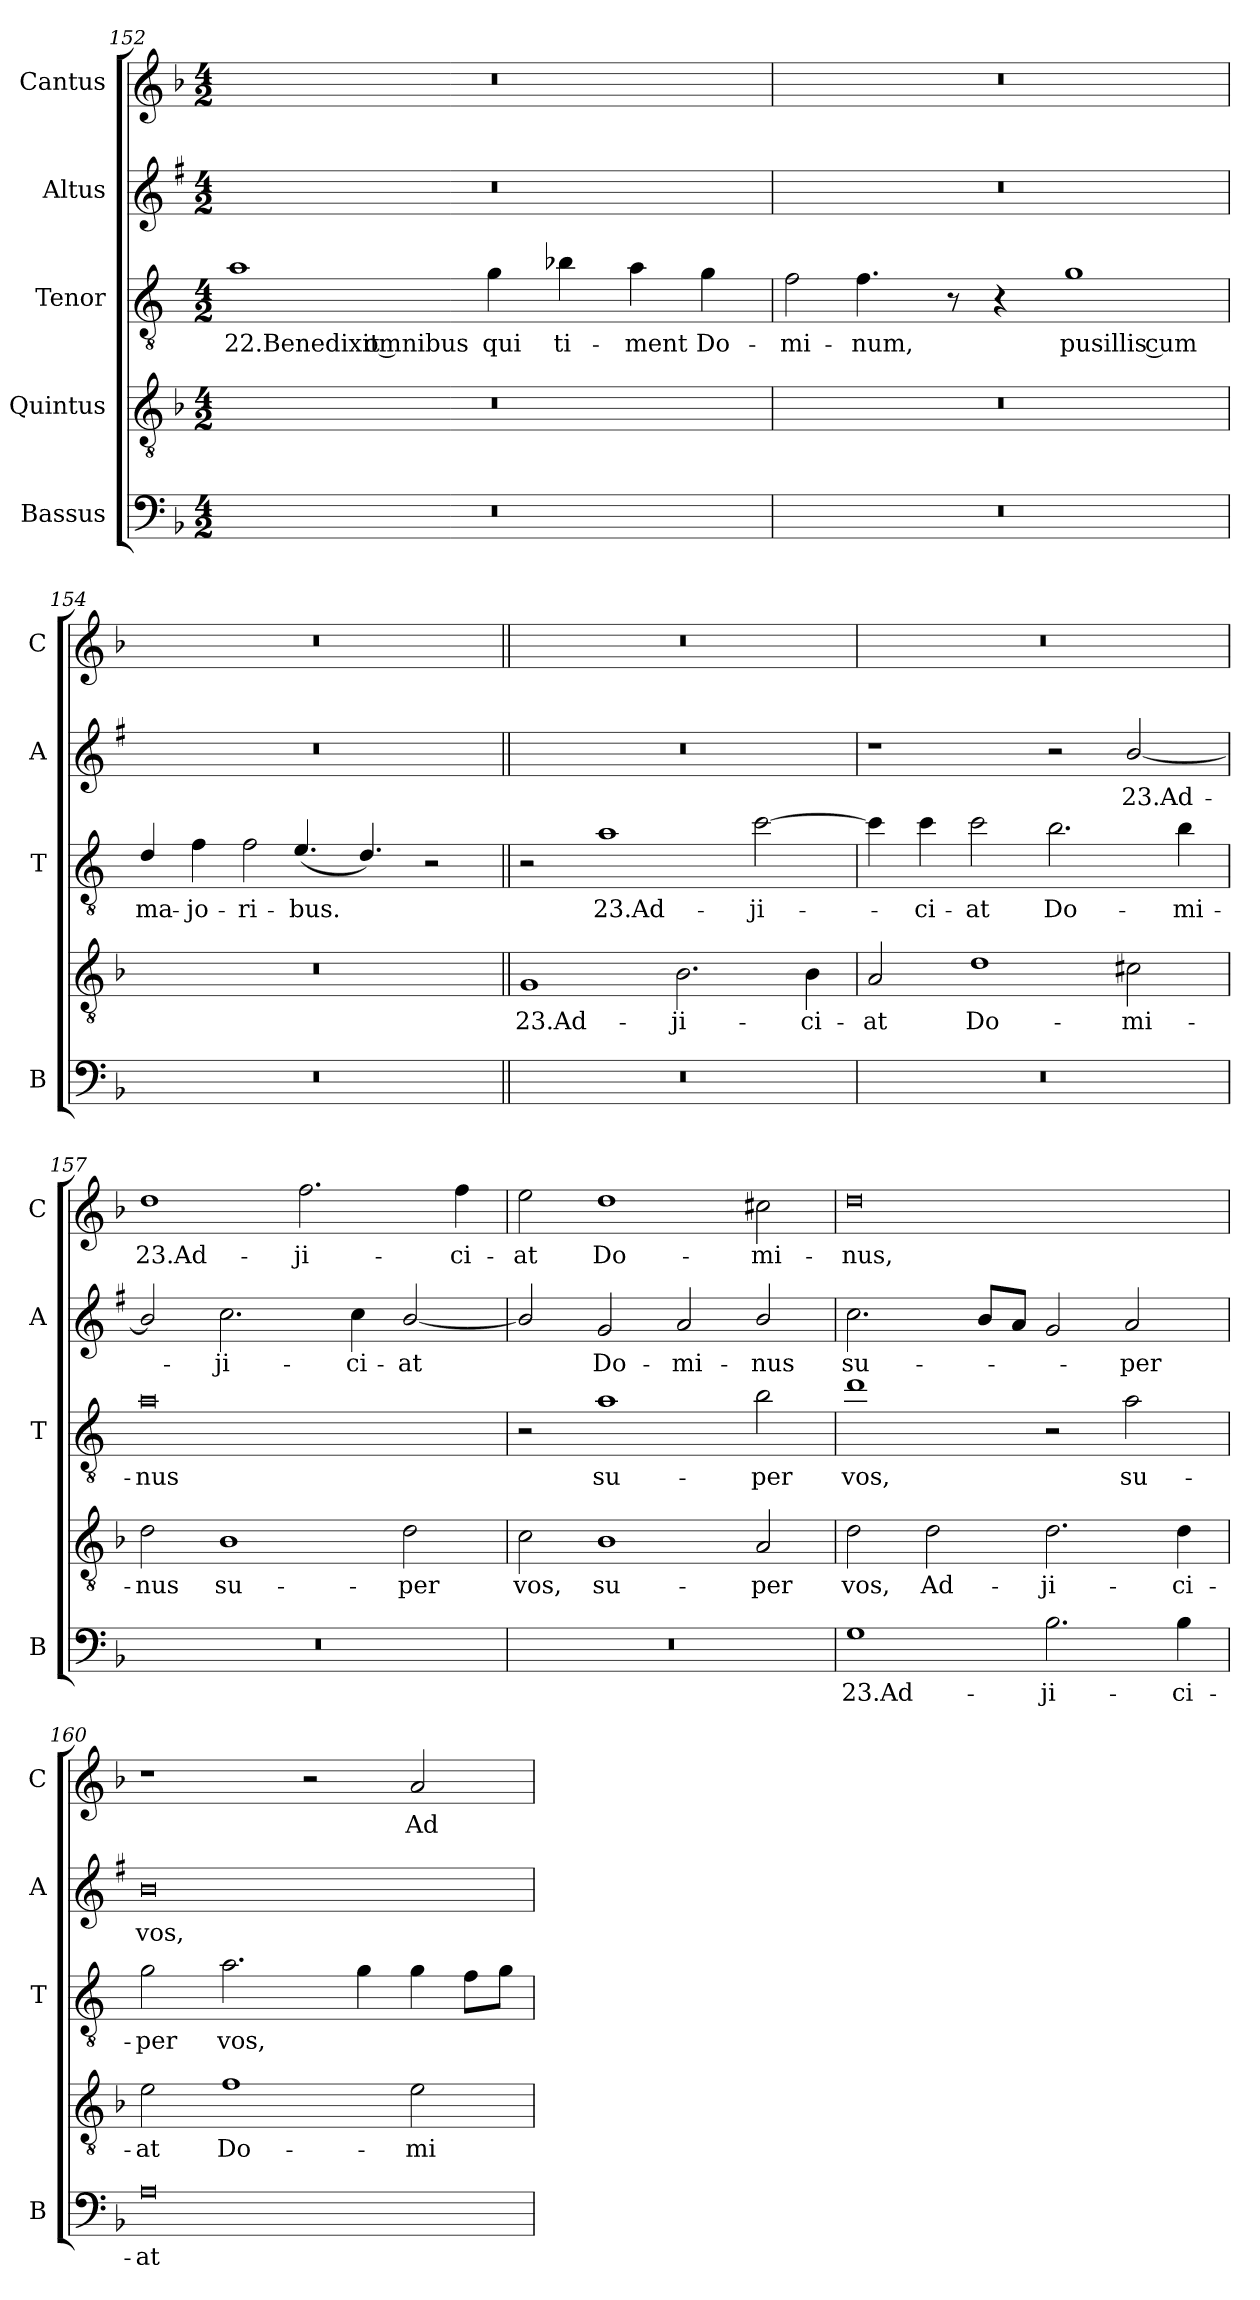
**kern	**text	**kern	**text	**kern	**text	**kern	**text	**kern	**text
*part5	*part5	*part4	*part4	*part3	*part3	*part2	*part2	*part1	*part1
*staff5	*staff5	*staff4	*staff4	*staff3	*staff3	*staff2	*staff2	*staff1	*staff1
*I"Bassus	*	*I"Quintus	*	*I"Tenor	*	*I"Altus	*	*I"Cantus	*
*I'B	*	*	*	*I'T	*	*I'A	*	*I'C	*
!!LO:LB:g=z
*clefF4	*	*clefGv2	*	*clefGv2	*	*clefG2	*	*clefG2	*
*	*	*	*	*ITrd4c7	*	*ITrd1c2	*	*	*
*k[b-]	*	*k[b-]	*	*k[b-]	*	*k[b-]	*	*k[b-]	*
*F:	*	*F:	*	*F:	*	*F:	*	*F:	*
*M4/2	*	*M4/2	*	*M4/2	*	*M4/2	*	*M4/2	*
=152	=152	=152	=152	=152	=152	=152	=152	=152	=152
!	!	!	!	!	!LO:LY:b	!	!	!	!
0r	.	0r	.	1d	22.Benedixit omnibus	0r	.	0r	.
!	!	!	!	!	!LO:LY:b	!	!	!	!
.	.	.	.	4c\	qui	.	.	.	.
!	!	!	!	!	!LO:LY:b	!	!	!	!
.	.	.	.	4e-X\	ti-	.	.	.	.
!	!	!	!	!	!LO:LY:b	!	!	!	!
.	.	.	.	4d\	-ment	.	.	.	.
!	!	!	!	!	!LO:LY:b	!	!	!	!
.	.	.	.	4c\	Do-	.	.	.	.
=153	=153	=153	=153	=153	=153	=153	=153	=153	=153
!	!	!	!	!LO:N:head=open	!LO:LY:b	!	!	!	!
0r	.	0r	.	4B-\	-mi-	0r	.	0r	.
!	!	!	!	!	!LO:LY:b	!	!	!	!
.	.	.	.	4.B-\	-num,	.	.	.	.
.	.	.	.	8r	.	.	.	.	.
.	.	.	.	4r	.	.	.	.	.
!	!	!	!	!	!LO:LY:b	!	!	!	!
.	.	.	.	1c	pusillis cum	.	.	.	.
=154	=154	=154	=154	=154	=154	=154	=154	=154	=154
!	!	!	!	!	!LO:LY:b	!	!	!	!
0r	.	0r	.	4G/	ma-	0r	.	0r	.
!	!	!	!	!	!LO:LY:b	!	!	!	!
.	.	.	.	4B-\	-jo-	.	.	.	.
!	!	!	!	!LO:N:head=open	!LO:LY:b	!	!	!	!
.	.	.	.	4B-\	-ri-	.	.	.	.
!	!	!	!	!	!LO:LY:b	!	!	!	!
.	.	.	.	(<4.A/	-bus.	.	.	.	.
.	.	.	.	4.G/)	.	.	.	.	.
.	.	.	.	2r	.	.	.	.	.
!!LO:LB:g=z
=155||	=155||	=155||	=155||	=155||	=155||	=155||	=155||	=155||	=155||
!	!	!	!LO:LY:b	!	!	!	!	!	!
0r	.	1G	23.Ad-	2r	.	0r	.	0r	.
!	!	!	!	!	!LO:LY:b	!	!	!	!
.	.	.	.	1d	23.Ad-	.	.	.	.
!	!	!	!LO:LY:b	!	!	!	!	!	!
.	.	2.B-\	-ji-	.	.	.	.	.	.
!	!	!	!	!	!LO:LY:b	!	!	!	!
.	.	.	.	[2f\	-ji-	.	.	.	.
!	!	!	!LO:LY:b	!	!	!	!	!	!
.	.	4B-\	-ci-	.	.	.	.	.	.
=156	=156	=156	=156	=156	=156	=156	=156	=156	=156
!	!	!	!LO:LY:b	!	!	!	!	!	!
0r	.	2A/	-at	4f\]	.	1r	.	0r	.
!	!	!	!	!	!LO:LY:b	!	!	!	!
.	.	.	.	4f\	-ci-	.	.	.	.
!	!	!	!LO:LY:b	!	!LO:LY:b	!	!	!	!
.	.	1d	Do-	2f\	-at	.	.	.	.
!	!	!	!	!	!LO:LY:b	!	!	!	!
.	.	.	.	2.e\	Do-	2r	.	.	.
!	!	!	!LO:LY:b	!	!	!	!LO:LY:b	!	!
.	.	2c#X\	-mi-	.	.	[2a/	23.Ad-	.	.
!	!	!	!	!	!LO:LY:b	!	!	!	!
.	.	.	.	4e\	-mi-	.	.	.	.
=157	=157	=157	=157	=157	=157	=157	=157	=157	=157
!	!	!	!LO:LY:b	!	!LO:LY:b	!	!	!	!LO:LY:b
0r	.	2d\	-nus	0d	-nus	2a/]	.	1dd	23.Ad-
!	!	!	!LO:LY:b	!	!	!	!LO:LY:b	!	!
.	.	1B-	su-	.	.	2.b-\	-ji-	.	.
!	!	!	!	!	!	!	!	!	!LO:LY:b
.	.	.	.	.	.	.	.	2.ff\	-ji-
!	!	!	!	!	!	!	!LO:LY:b	!	!
.	.	.	.	.	.	4b-\	-ci-	.	.
!	!	!	!LO:LY:b	!	!	!	!LO:LY:b	!	!
.	.	2d\	-per	.	.	[2a/	-at	.	.
!	!	!	!	!	!	!	!	!	!LO:LY:b
.	.	.	.	.	.	.	.	4ff\	-ci-
=158	=158	=158	=158	=158	=158	=158	=158	=158	=158
!	!	!	!LO:LY:b	!	!	!	!	!	!LO:LY:b
0r	.	2c\	vos,	2r	.	2a/]	.	2ee\	-at
!	!	!	!LO:LY:b	!	!LO:LY:b	!	!LO:LY:b	!	!LO:LY:b
.	.	1B-	su-	1d	su-	2f/	Do-	1dd	Do-
!	!	!	!	!	!	!	!LO:LY:b	!	!
.	.	.	.	.	.	2g/	-mi-	.	.
!	!	!	!LO:LY:b	!	!LO:LY:b	!	!LO:LY:b	!	!LO:LY:b
.	.	2A/	-per	2e\	-per	2a/	-nus	2cc#X\	-mi-
!!LO:LB:g=z
=159	=159	=159	=159	=159	=159	=159	=159	=159	=159
!	!LO:LY:b	!	!LO:LY:b	!	!LO:LY:b	!	!LO:LY:b	!	!LO:LY:b
1G	23.Ad-	2d\	vos,	1g	vos,	2.b-\	su-	0dd	-nus,
!	!	!	!LO:LY:b	!	!	!	!	!	!
.	.	2d\	Ad-	.	.	.	.	.	.
.	.	.	.	.	.	8a/L	.	.	.
.	.	.	.	.	.	8g/J	.	.	.
!	!LO:LY:b	!	!LO:LY:b	!	!	!	!	!	!
2.B-\	-ji-	2.d\	-ji-	2r	.	2f/	.	.	.
!	!	!	!	!	!LO:LY:b	!	!LO:LY:b	!	!
.	.	.	.	2d\	su-	2g/	-per	.	.
!	!LO:LY:b	!	!LO:LY:b	!	!	!	!	!	!
4B-\	-ci-	4d\	-ci-	.	.	.	.	.	.
=160	=160	=160	=160	=160	=160	=160	=160	=160	=160
!	!LO:LY:b	!	!LO:LY:b	!	!LO:LY:b	!	!LO:LY:b	!	!
0A	-at	2e\	-at	2c\	-per	0a	vos,	1r	.
!	!	!	!LO:LY:b	!	!LO:LY:b	!	!	!	!
.	.	1f	Do-	2.d\	vos,	.	.	.	.
.	.	.	.	.	.	.	.	2r	.
.	.	.	.	4c\	.	.	.	.	.
!	!	!	!LO:LY:b	!	!	!	!	!	!LO:LY:b
.	.	2e\	-mi-	4c\	.	.	.	2a/	Ad-
.	.	.	.	8B-\L	.	.	.	.	.
.	.	.	.	8c\J	.	.	.	.	.
=	=	=	=	=	=	=	=	=	=
*-	*-	*-	*-	*-	*-	*-	*-	*-	*-
